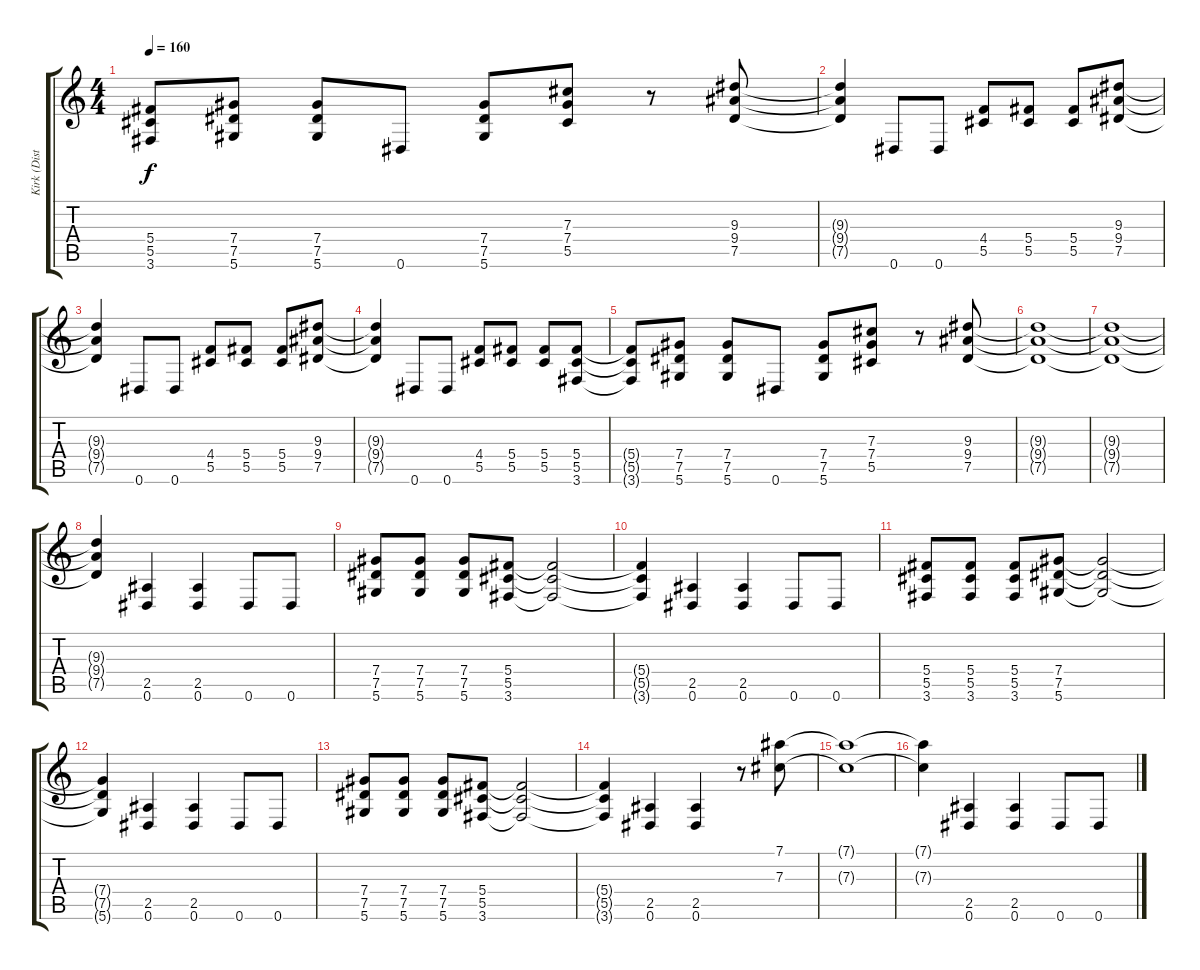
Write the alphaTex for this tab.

\track ("Kirk (Distortion Guitar)" "Kirk (Dist") {instrument distortionguitar}
\staff {score tabs}
\tuning (Eb4 Bb3 Gb3 Db3 Ab2 Eb2) {hide}
\ts (4 4)
\tempo 160
\clef g2
\ks c
(5.4{t} 5.5{t} 3.6{t}).8{dy f} (7.4 7.5 5.6).8 (7.4 7.5 5.6).8 0.6.8 (7.4 7.5 5.6).8 (7.3 7.4 5.5).8 r.8 (9.3 9.4 7.5).8 |
(9.3{t} 9.4{t} 7.5{t}).4 0.6.8 0.6.8 (4.4 5.5).8 (5.4 5.5).8 (5.4 5.5).8 (9.3 9.4 7.5).8 |
(9.3{t} 9.4{t} 7.5{t}).4 0.6.8 0.6.8 (4.4 5.5).8 (5.4 5.5).8 (5.4 5.5).8 (9.3 9.4 7.5).8 |
(9.3{t} 9.4{t} 7.5{t}).4 0.6.8 0.6.8 (4.4 5.5).8 (5.4 5.5).8 (5.4 5.5).8 (5.4 5.5 3.6).8 |
(5.4{t} 5.5{t} 3.6{t}).8 (7.4 7.5 5.6).8 (7.4 7.5 5.6).8 0.6.8 (7.4 7.5 5.6).8 (7.3 7.4 5.5).8 r.8 (9.3 9.4 7.5).8 |
(9.3{t} 9.4{t} 7.5{t}).1 |
(9.3{t} 9.4{t} 7.5{t}).1 |
(9.3{t} 9.4{t} 7.5{t}).4 (2.5 0.6).4 (2.5 0.6).4 0.6.8 0.6.8 |
(7.4 7.5 5.6).8 (7.4 7.5 5.6).8 (7.4 7.5 5.6).8 (5.4 5.5 3.6).8 (5.4{t} 5.5{t} 3.6{t}).2 |
(5.4{t} 5.5{t} 3.6{t}).4 (2.5 0.6).4 (2.5 0.6).4 0.6.8 0.6.8 |
(5.4 5.5 3.6).8 (5.4 5.5 3.6).8 (5.4 5.5 3.6).8 (7.4 7.5 5.6).8 (7.4{t} 7.5{t} 5.6{t}).2 |
(7.4{t} 7.5{t} 5.6{t}).4 (2.5 0.6).4 (2.5 0.6).4 0.6.8 0.6.8 |
(7.4 7.5 5.6).8 (7.4 7.5 5.6).8 (7.4 7.5 5.6).8 (5.4 5.5 3.6).8 (5.4{t} 5.5{t} 3.6{t}).2 |
(5.4{t} 5.5{t} 3.6{t}).4 (2.5 0.6).4 (2.5 0.6).4 r.8 (7.1 7.3).8 |
(7.1{t} 7.3{t}).1 |
(7.1{t} 7.3{t}).4 (2.5 0.6).4 (2.5 0.6).4 0.6.8 0.6.8
